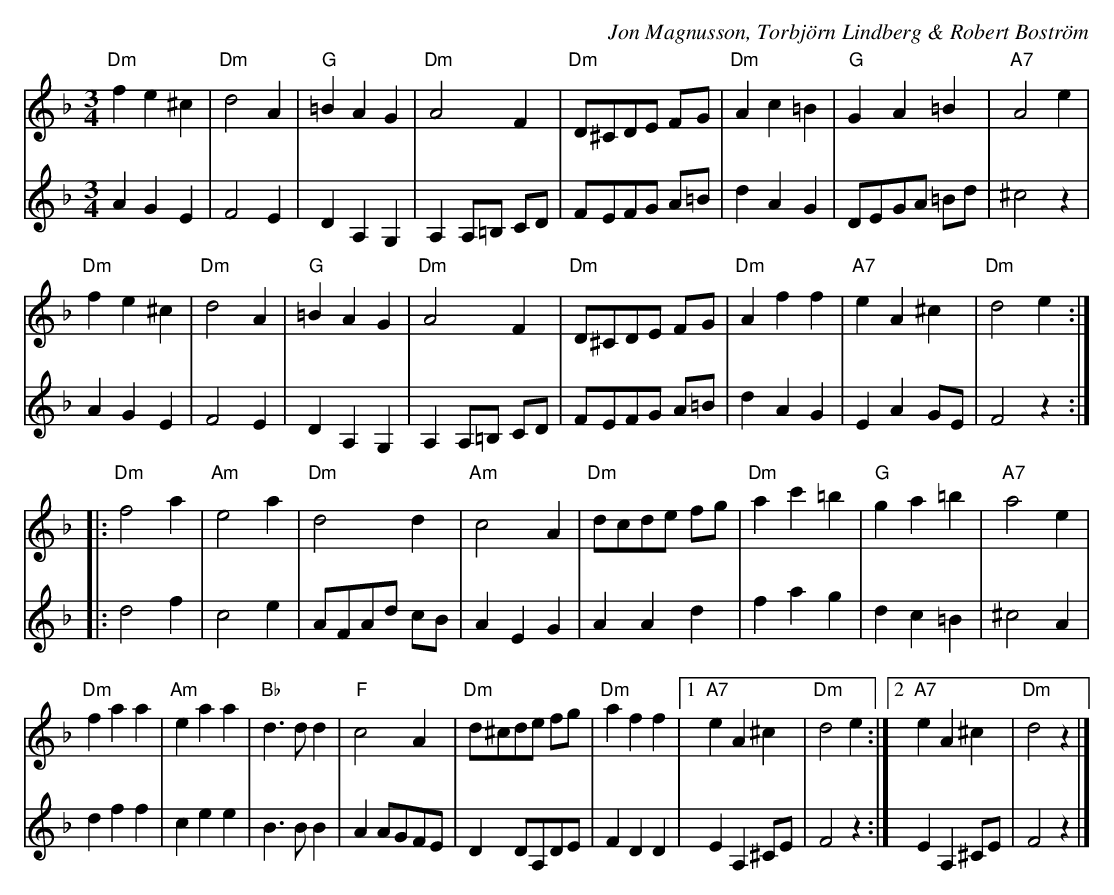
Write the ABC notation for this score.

X:1
C:Jon Magnusson, Torbjörn Lindberg & Robert Boström
M:3/4
L:1/4
K:Dm
[V:1] "Dm" fe^c|"Dm" d2A|"G" =BA G |"Dm" A2          F     |"Dm" D/2^C/2D/2E/2 F/2G/2|"Dm" Ac=B|"G" G     A      =B     |"A7" A2e|
[V:2]      AG E|     F2E|    DA,G,|     A,A,/2=B,/2 C/2D/2|     F/2E/2F/2G/2 A/2=B/2|     dAG|     D/2E/2G/2A/2 =B/2d/2|    ^c2z|
[V:1] "Dm" fe^c|"Dm" d2A|"G" =BA G |"Dm" A2          F     |"Dm" D/2^C/2D/2E/2 F/2G/2|"Dm" Aff|"A7" eA^c    |"Dm" d2e:|
[V:2]      AG E|     F2E|    DA,G,|     A,A,/2=B,/2 C/2D/2|     F/2E/2F/2G/2 A/2=B/2|     dAG|     EAG/2E/2|     F2z:|
[V:1]|:"Dm" f2a|"Am" e2a|"Dm" d2          d      |"Am" c2A|"Dm" d/2c/2d/2e/2 f/2g/2|"Dm" ac'=b|"G" ga=b|"A7" a2e|
[V:2]|:     d2f|     c2e|     A/2F/2A/2d/2 c/2B/2|     AEG|     A     A      d     |     fa  g|    dc=B|    ^c2A|
[V:1]"Dm" faa|"Am" eaa|"Bb" d3/2d/2d|"F" c2     A     |"Dm" d/2^c/2d/2e/2 f/2g/2|"Dm" aff|[1 "A7" eA ^c     |"Dm" d2e:|[2 "A7" eA ^c     |"Dm" d2z|]
[V:2]     dff|     cee|     B>B    B|    AA/2G/2F/2E/2|     D      D/2A,/2D/2E/2|     FDD|      EA,^C/2E/2|     F2z:|      EA,^C/2E/2|     F2z|]
